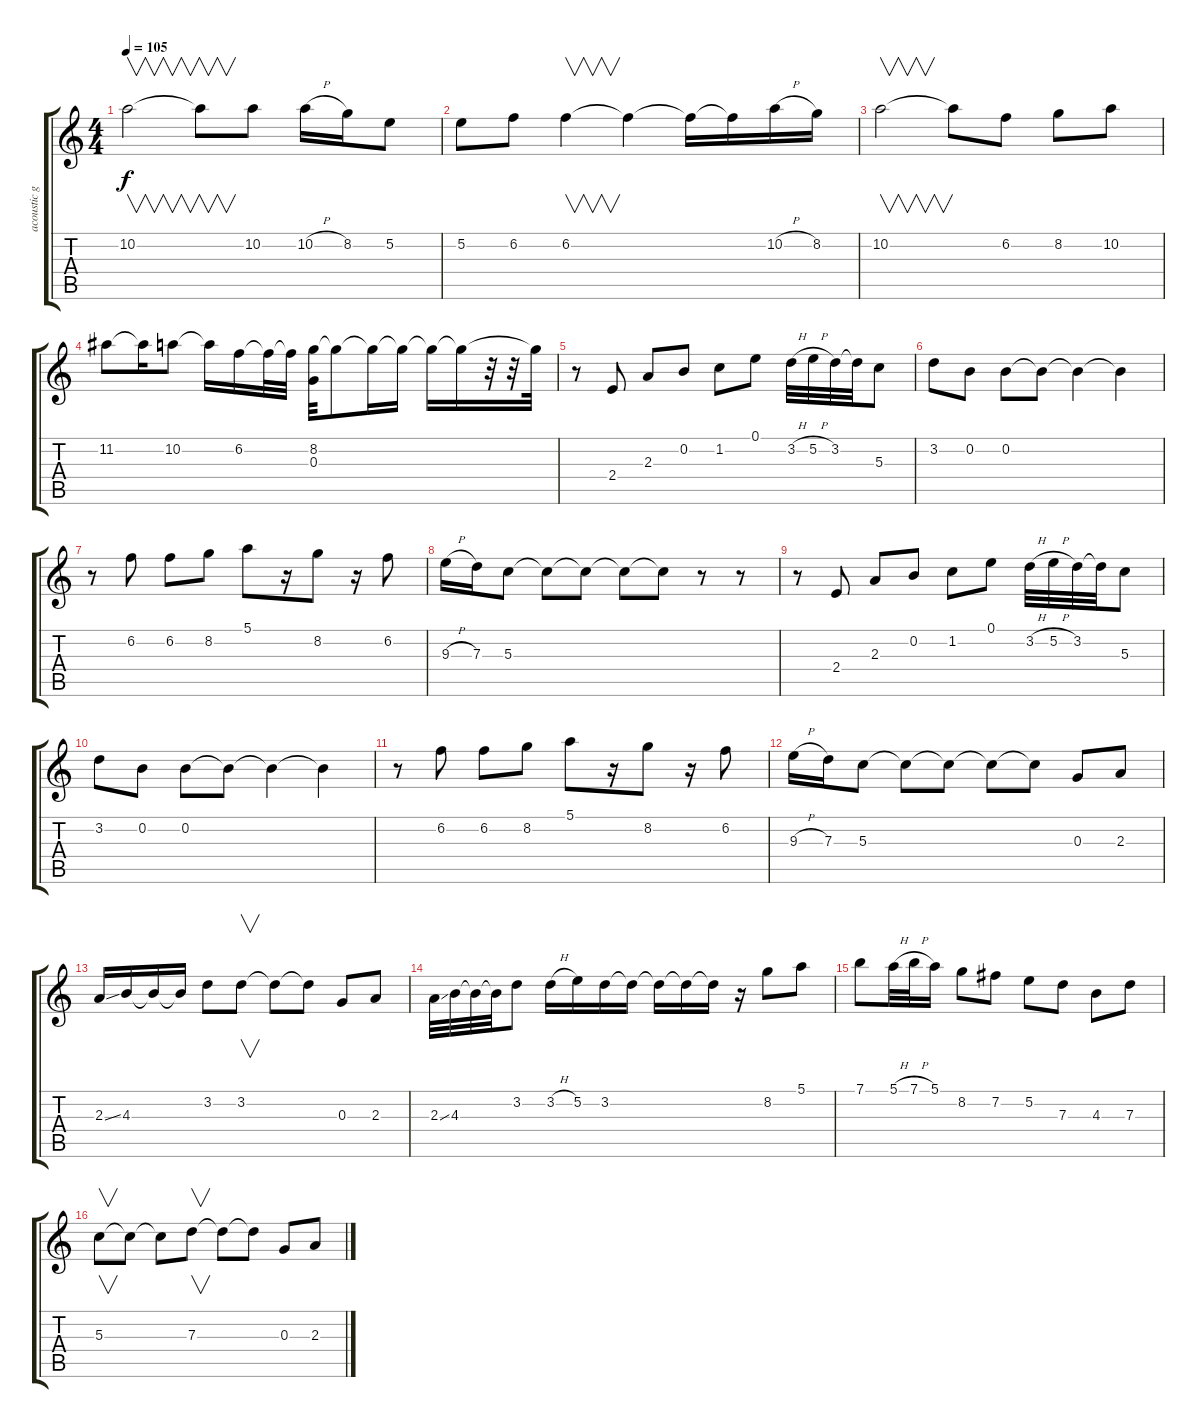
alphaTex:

\track ("acoustic guitar 1" "acoustic g") {instrument acousticguitarsteel}
\staff {score tabs}
\tuning (E4 B3 G3 D3 A2 E2) {hide}
\ts (4 4)
\tempo 105
\clef g2
\ks c
10.2.2{v dy f} 10.2{t}.8{v} 10.2.8 10.2{h}.16 8.2.16 5.2.8 |
5.2.8 6.2.8 6.2.4{v} 6.2{t}.4 6.2{t}.16 6.2{t}.16 10.2{h}.16 8.2.16 |
10.2.2{v} 10.2{t}.8 6.2.8 8.2.8 10.2.8 |
11.2.8 11.2{t}.16 10.2.8 10.2{t}.16 6.2.16 6.2{t}.32 6.2{t}.32 (8.2 0.3).32 8.2{t}.8 8.2{t}.16 8.2{t}.16 8.2{t}.16 8.2{t}.16 r.32 r.32 8.2{t}.32 |
r.8 2.4.8 2.3.8 0.2.8 1.2.8 0.1.8 3.2{h}.32 5.2{h}.32 3.2.32 3.2{t}.32 5.3.8 |
3.2.8 0.2.8 0.2.8 0.2{t}.8 0.2{t}.4 0.2{t}.4 |
r.8 6.2.8 6.2.8 8.2.8 5.1.8 r.16 8.2.8 r.16 6.2.8 |
9.3{h}.16 7.3.16 5.3.8 5.3{t}.8 5.3{t}.8 5.3{t}.8 5.3{t}.8 r.8 r.8 |
r.8 2.4.8 2.3.8 0.2.8 1.2.8 0.1.8 3.2{h}.32 5.2{h}.32 3.2.32 3.2{t}.32 5.3.8 |
3.2.8 0.2.8 0.2.8 0.2{t}.8 0.2{t}.4 0.2{t}.4 |
r.8 6.2.8 6.2.8 8.2.8 5.1.8 r.16 8.2.8 r.16 6.2.8 |
9.3{h}.16 7.3.16 5.3.8 5.3{t}.8 5.3{t}.8 5.3{t}.8 5.3{t}.8 0.3.8 2.3.8 |
2.3{ss}.16 4.3.16 4.3{t}.16 4.3{t}.16 3.2.8 3.2.8{v} 3.2{t}.8 3.2{t}.8 0.3.8 2.3.8 |
2.3{ss}.32 4.3.32 4.3{t}.32 4.3{t}.32 3.2.8 3.2{h}.16 5.2.16 3.2.16 3.2{t}.16 3.2{t}.16 3.2{t}.16 3.2{t}.16 r.16 8.2.8 5.1.8 |
7.1.8 5.1{h}.32 7.1{h}.32 5.1.16 8.2.8 7.2.8 5.2.8 7.3.8 4.3.8 7.3.8 |
5.3.8{v} 5.3{t}.8 5.3{t}.8 7.3.8{v} 7.3{t}.8 7.3{t}.8 0.3.8 2.3.8
